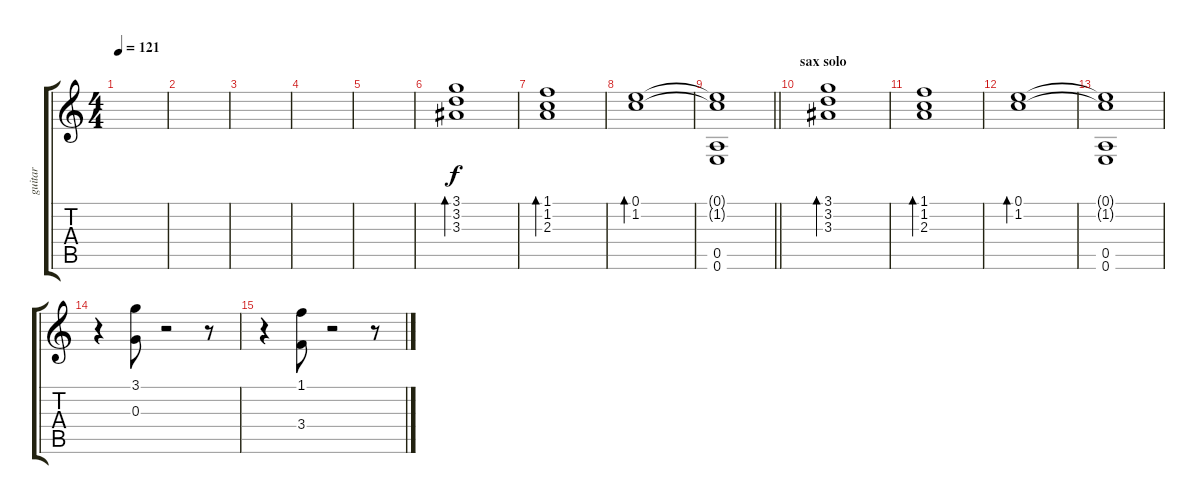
\track ("guitar" "guitar") {instrument electricguitarclean}
\staff {score tabs}
\tuning (E4 B3 G3 D3 A2 E2) {hide}
\ts (4 4)
\tempo 121
\clef g2
\ks c
|
|
|
|
|
(3.1 3.2 3.3).1{bd 120 volume 5} |
(1.1 1.2 2.3).1{bd 120} |
(0.1 1.2).1{bd 120} |
\barLineRight lightlight
(0.1{t} 1.2{t} 0.5 0.6).1 |
\section ("" "sax solo")
(3.1 3.2 3.3).1{bd 120} |
(1.1 1.2 2.3).1{bd 120} |
(0.1 1.2).1{bd 120} |
(0.1{t} 1.2{t} 0.5 0.6).1 |
r.4 (3.1 0.3).8 r.2 r.8 |
r.4 (1.1 3.4).8 r.2 r.8
